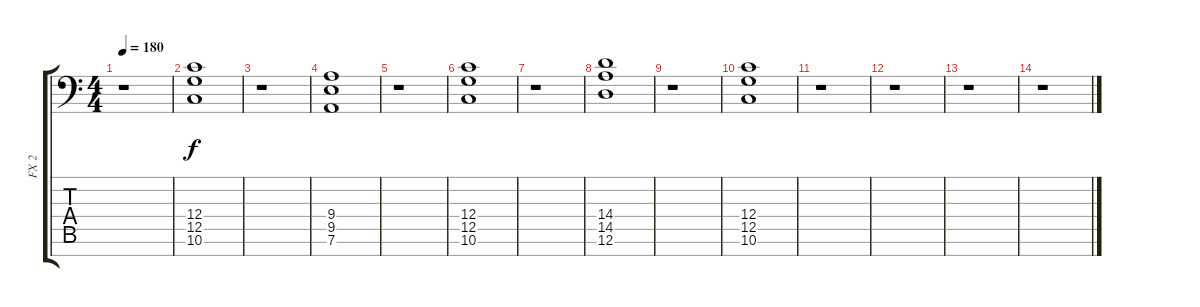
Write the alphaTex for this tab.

\track ("FX 2" "FX 2") {instrument pad6metallic}
\staff {score tabs}
\tuning (D4 A3 F3 C3 G2 D2 A1) {hide}
\ts (4 4)
\tempo 180
\clef f4
\ks c
r.1{dy f} |
(12.4 12.5 10.6).1 |
r.1 |
(9.4 9.5 7.6).1 |
r.1 |
(12.4 12.5 10.6).1 |
r.1 |
(14.4 14.5 12.6).1 |
r.1 |
(12.4 12.5 10.6).1{volume 0} |
r.1 |
r.1 |
r.1 |
r.1
